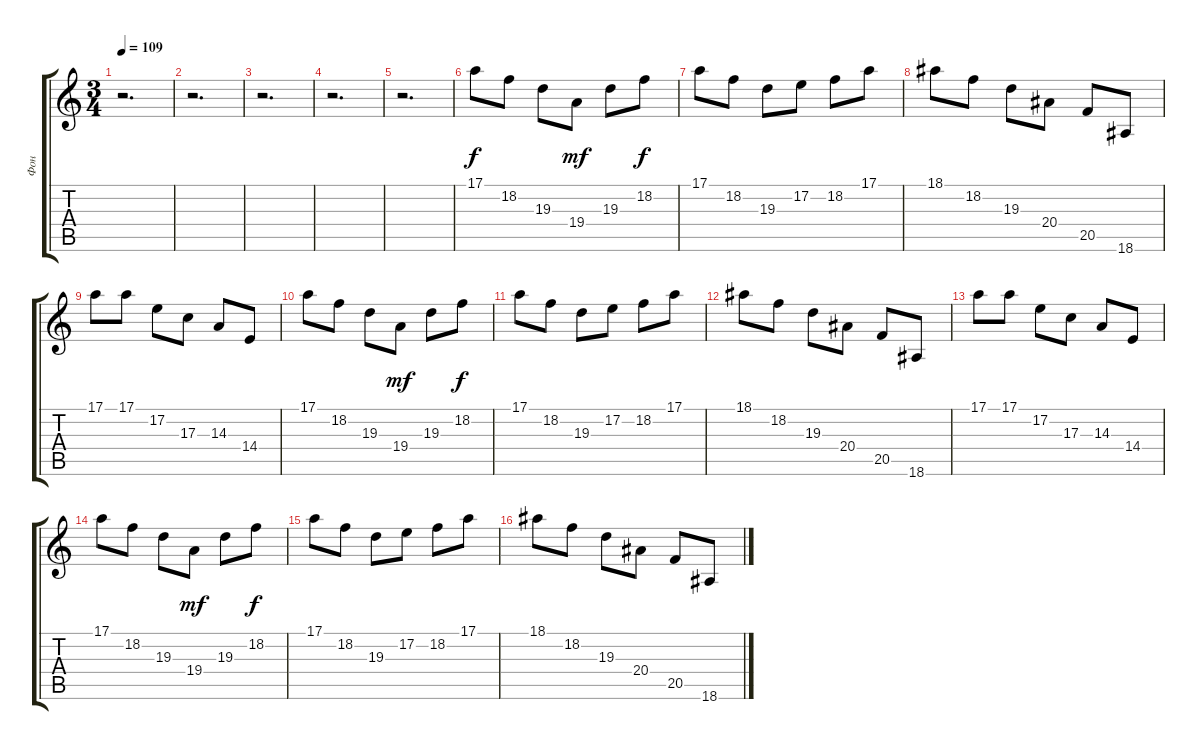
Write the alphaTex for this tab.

\track ("Фон" "Фон") {instrument pad2warm}
\staff {score tabs}
\tuning (E4 B3 G3 D3 A2 E2) {hide}
\ts (3 4)
\tempo 109
\clef g2
\ks c
r.2{d dy f} |
r.2{d} |
r.2{d} |
r.2{d} |
r.2{d} |
17.1.8 18.2.8 19.3.8 19.4.8{dy mf} 19.3.8 18.2.8{dy f} |
17.1.8 18.2.8 19.3.8 17.2.8 18.2.8 17.1.8 |
18.1.8 18.2.8 19.3.8 20.4.8 20.5.8 18.6.8 |
17.1.8 17.1.8 17.2.8 17.3.8 14.3.8 14.4.8 |
17.1.8 18.2.8 19.3.8 19.4.8{dy mf} 19.3.8 18.2.8{dy f} |
17.1.8 18.2.8 19.3.8 17.2.8 18.2.8 17.1.8 |
18.1.8 18.2.8 19.3.8 20.4.8 20.5.8 18.6.8 |
17.1.8 17.1.8 17.2.8 17.3.8 14.3.8 14.4.8 |
17.1.8 18.2.8 19.3.8 19.4.8{dy mf} 19.3.8 18.2.8{dy f} |
17.1.8 18.2.8 19.3.8 17.2.8 18.2.8 17.1.8 |
18.1.8 18.2.8 19.3.8 20.4.8 20.5.8 18.6.8
